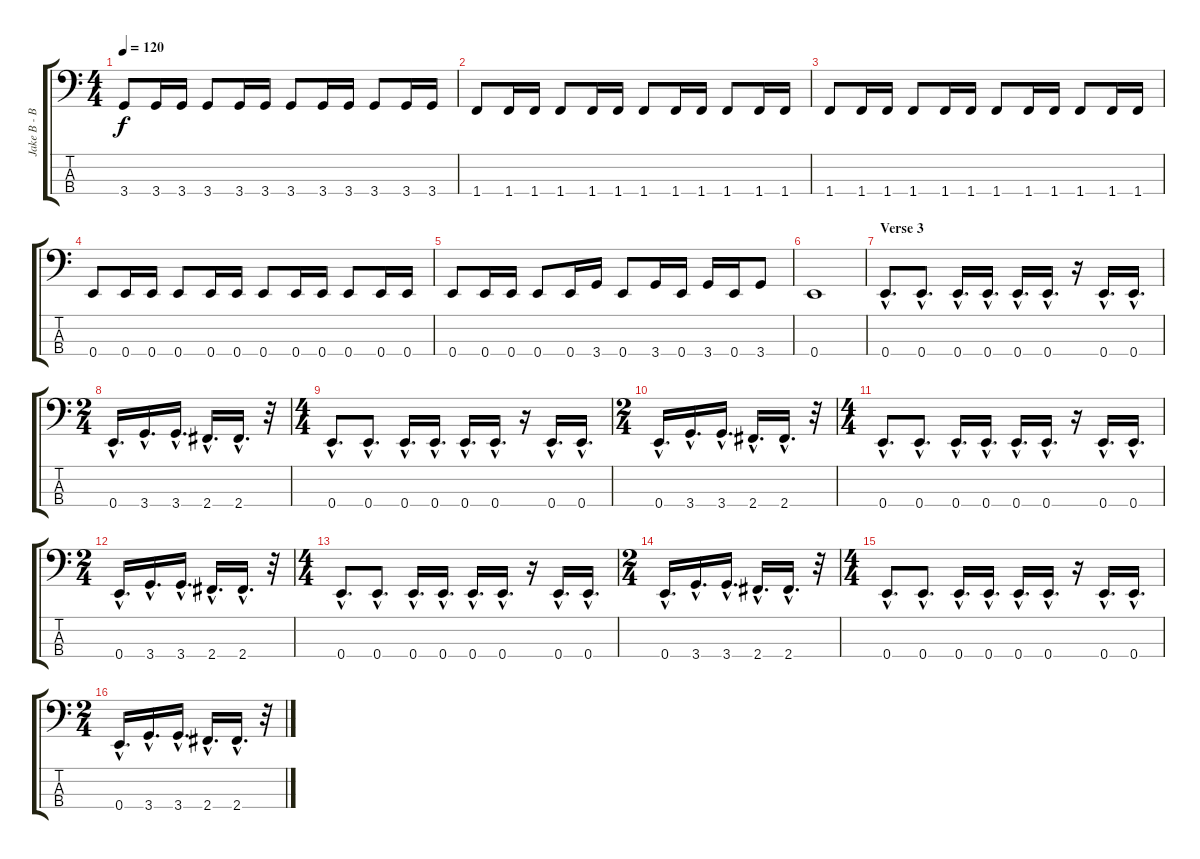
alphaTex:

\track ("Jake B - Bass" "Jake B - B") {instrument electricbassfinger}
\staff {score tabs}
\tuning (G2 D2 A1 E1) {hide}
\ts (4 4)
\tempo 120
\clef f4
\ks c
3.4.8{dy f} 3.4.16 3.4.16 3.4.8 3.4.16 3.4.16 3.4.8 3.4.16 3.4.16 3.4.8 3.4.16 3.4.16 |
1.4.8 1.4.16 1.4.16 1.4.8 1.4.16 1.4.16 1.4.8 1.4.16 1.4.16 1.4.8 1.4.16 1.4.16 |
1.4.8 1.4.16 1.4.16 1.4.8 1.4.16 1.4.16 1.4.8 1.4.16 1.4.16 1.4.8 1.4.16 1.4.16 |
0.4.8 0.4.16 0.4.16 0.4.8 0.4.16 0.4.16 0.4.8 0.4.16 0.4.16 0.4.8 0.4.16 0.4.16 |
0.4.8 0.4.16 0.4.16 0.4.8 0.4.16 3.4.16 0.4.8 3.4.16 0.4.16 3.4.16 0.4.16 3.4.8 |
0.4.1 |
\section ("" "Verse 3")
0.4{hac}.8{d} 0.4{hac}.8{d} 0.4{hac}.16{d} 0.4{hac}.16{d} 0.4{hac}.16{d} 0.4{hac}.16{d} r.16 0.4{hac}.16{d} 0.4{hac}.16{d} |
\ts (2 4)
0.4{hac}.16{d} 3.4{hac}.16{d} 3.4{hac}.16{d} 2.4{hac}.16{d} 2.4{hac}.16{d} r.32 |
\ts (4 4)
0.4{hac}.8{d} 0.4{hac}.8{d} 0.4{hac}.16{d} 0.4{hac}.16{d} 0.4{hac}.16{d} 0.4{hac}.16{d} r.16 0.4{hac}.16{d} 0.4{hac}.16{d} |
\ts (2 4)
0.4{hac}.16{d} 3.4{hac}.16{d} 3.4{hac}.16{d} 2.4{hac}.16{d} 2.4{hac}.16{d} r.32 |
\ts (4 4)
0.4{hac}.8{d} 0.4{hac}.8{d} 0.4{hac}.16{d} 0.4{hac}.16{d} 0.4{hac}.16{d} 0.4{hac}.16{d} r.16 0.4{hac}.16{d} 0.4{hac}.16{d} |
\ts (2 4)
0.4{hac}.16{d} 3.4{hac}.16{d} 3.4{hac}.16{d} 2.4{hac}.16{d} 2.4{hac}.16{d} r.32 |
\ts (4 4)
0.4{hac}.8{d} 0.4{hac}.8{d} 0.4{hac}.16{d} 0.4{hac}.16{d} 0.4{hac}.16{d} 0.4{hac}.16{d} r.16 0.4{hac}.16{d} 0.4{hac}.16{d} |
\ts (2 4)
0.4{hac}.16{d} 3.4{hac}.16{d} 3.4{hac}.16{d} 2.4{hac}.16{d} 2.4{hac}.16{d} r.32 |
\ts (4 4)
0.4{hac}.8{d} 0.4{hac}.8{d} 0.4{hac}.16{d} 0.4{hac}.16{d} 0.4{hac}.16{d} 0.4{hac}.16{d} r.16 0.4{hac}.16{d} 0.4{hac}.16{d} |
\ts (2 4)
0.4{hac}.16{d} 3.4{hac}.16{d} 3.4{hac}.16{d} 2.4{hac}.16{d} 2.4{hac}.16{d} r.32
